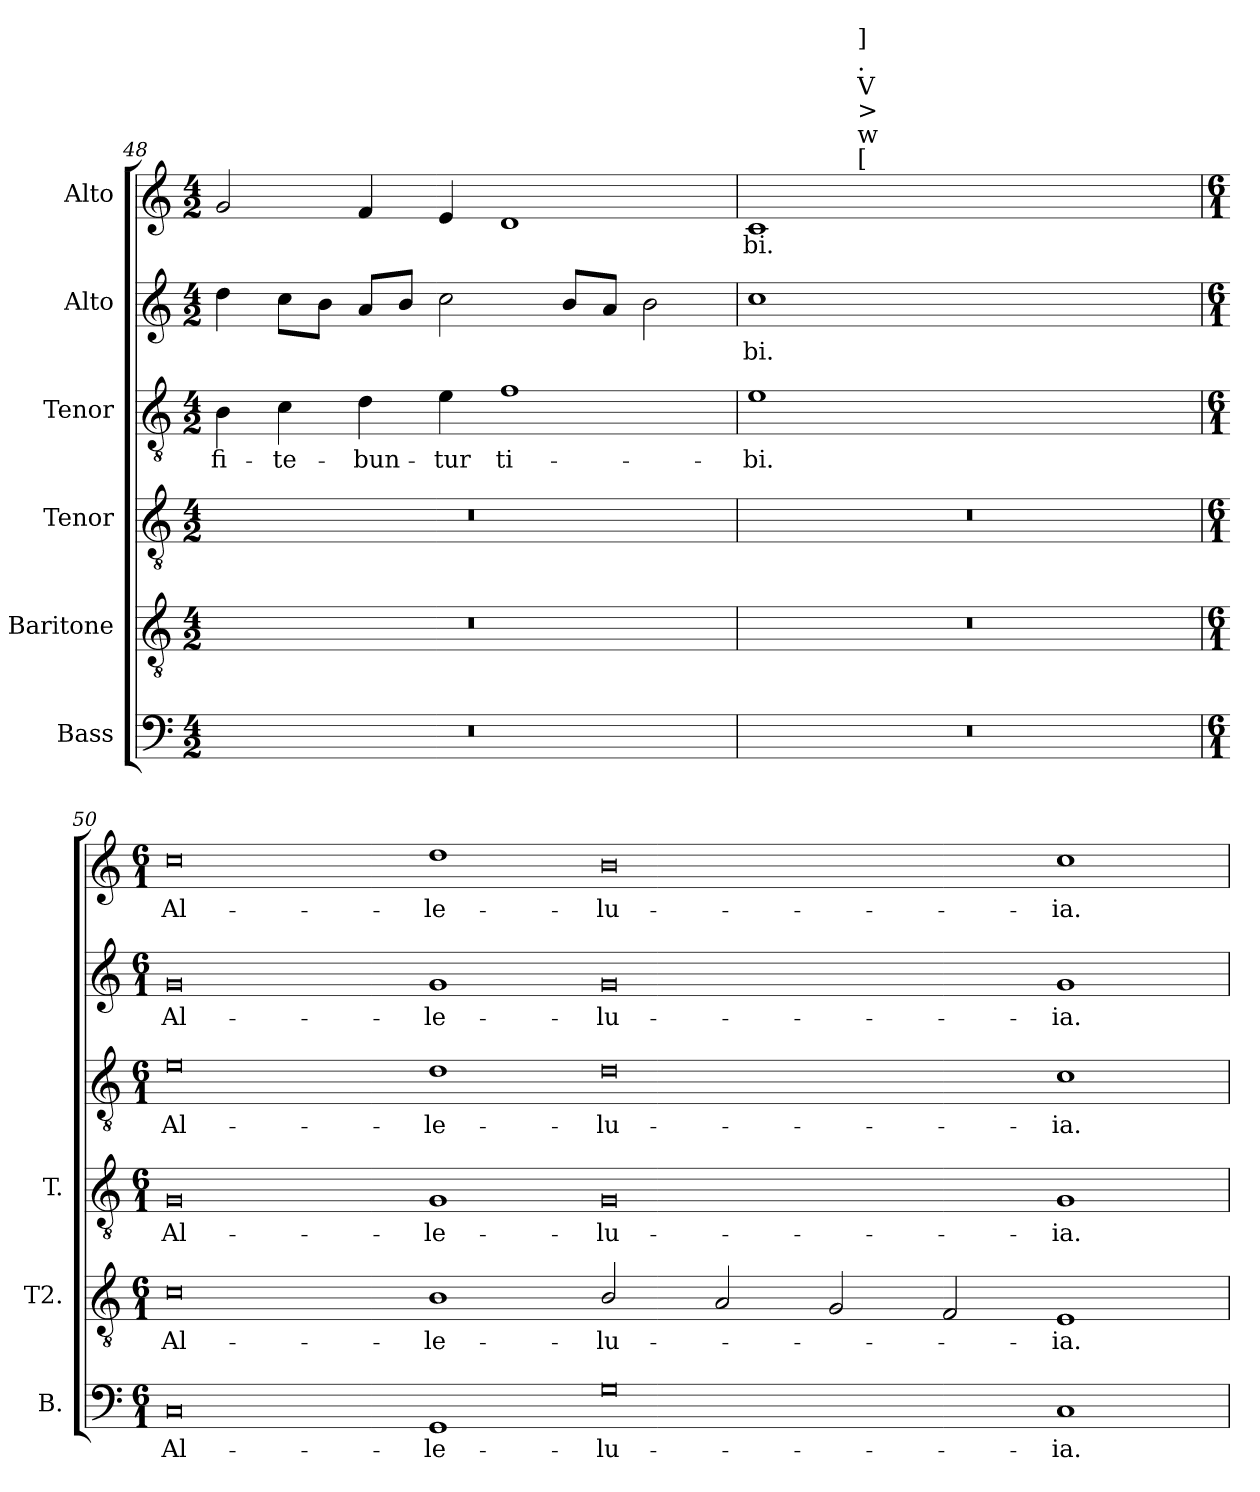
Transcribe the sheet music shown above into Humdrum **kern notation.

**kern	**text	**kern	**text	**kern	**text	**kern	**text	**kern	**text	**kern	**text
*part6	*part6	*part5	*part5	*part4	*part4	*part3	*part3	*part2	*part2	*part1	*part1
*staff6	*staff6	*staff5	*staff5	*staff4	*staff4	*staff3	*staff3	*staff2	*staff2	*staff1	*staff1
*I"Bass	*	*I"Baritone	*	*I"Tenor	*	*I"Tenor	*	*I"Alto	*	*I"Alto	*
*I'B.	*	*I'T2.	*	*I'T.	*	*	*	*	*	*	*
*clefF4	*	*clefGv2	*	*clefGv2	*	*clefGv2	*	*clefG2	*	*clefG2	*
*	*	*ITrd7c12	*	*ITrd7c12	*	*ITrd7c12	*	*	*	*	*
*k[]	*	*k[]	*	*k[]	*	*k[]	*	*k[]	*	*k[]	*
*C:	*	*C:	*	*C:	*	*C:	*	*C:	*	*C:	*
*M4/2	*	*M4/2	*	*M4/2	*	*M4/2	*	*M4/2	*	*M4/2	*
=48	=48	=48	=48	=48	=48	=48	=48	=48	=48	=48	=48
!LO:N:vis=1	!	!LO:N:vis=1	!	!LO:N:vis=1	!	!	!	!	!	!	!
!	!	!	!	!	!	!	!LO:LY:b:color=#000000	!	!	!	!
0r	.	0r	.	0r	.	4BBi\	-fi-	4ddi\	.	2gi/	.
!	!	!	!	!	!	!	!LO:LY:b:color=#000000	!	!	!	!
.	.	.	.	.	.	4Ci\	-te-	8cci\L	.	.	.
.	.	.	.	.	.	.	.	8bi\J	.	.	.
!	!	!	!	!	!	!	!LO:LY:b:color=#000000	!	!	!	!
.	.	.	.	.	.	4Di\	-bun-	8ai/L	.	4fi/	.
.	.	.	.	.	.	.	.	8bi/J	.	.	.
!	!	!	!	!	!	!	!LO:LY:b:color=#000000	!	!	!	!
.	.	.	.	.	.	4Ei\	-tur	2cci\	.	4ei/	.
!	!	!	!	!	!	!	!LO:LY:b:color=#000000	!	!	!	!
.	.	.	.	.	.	1Fi	ti-	.	.	1di	.
.	.	.	.	.	.	.	.	8bi/L	.	.	.
.	.	.	.	.	.	.	.	8ai/J	.	.	.
.	.	.	.	.	.	.	.	2bi\	.	.	.
=49	=49	=49	=49	=49	=49	=49	=49	=49	=49	=49	=49
!	!	!	!	!	!	!	!LO:LY:b:color=#000000	!	!	!	!
!	!	!	!	!	!	!	!	!	!LO:LY:b:color=#000000	!	!
!	!	!	!	!	!	!	!	!	!	!	!LO:LY:b:color=#000000
*	*	*	*	*	*	*	*	*	*	*^	*
0r	.	0r	.	0r	.	1Ei	-bi.	1cci	-bi.	1ci	4ryy	-bi.
.	.	.	.	.	.	.	.	.	.	.	16ryy	.
.	.	.	.	.	.	.	.	.	.	.	64ryy	.
.	.	.	.	.	.	.	.	.	.	.	128ryy	.
.	.	.	.	.	.	.	.	.	.	.	1024ryy	.
!	!	!	!	!	!	!	!	!	!	!	!LO:TX:a:t=[	!
!	!	!	!	!	!	!	!	!	!	!	!LO:TX:t=w	!
!	!	!	!	!	!	!	!	!	!	!	!LO:TX:t=>	!
!	!	!	!	!	!	!	!	!	!	!	!LO:TX:t=V	!
!	!	!	!	!	!	!	!	!	!	!	!LO:TX:t=.	!
!	!	!	!	!	!	!	!	!	!	!	!LO:TX:t=]	!
.	.	.	.	.	.	.	.	.	.	.	1ryy	.
.	.	.	.	.	.	1ryy	.	1ryy	.	1ryy	.	.
.	.	.	.	.	.	.	.	.	.	.	2ryy	.
.	.	.	.	.	.	.	.	.	.	.	8ryy	.
.	.	.	.	.	.	.	.	.	.	.	32ryy	.
.	.	.	.	.	.	.	.	.	.	.	256..ryy	.
*	*	*	*	*	*	*	*	*	*	*v	*v	*
!!LO:PB:g=z
=50	=50	=50	=50	=50	=50	=50	=50	=50	=50	=50	=50
*M6/1	*	*M6/1	*	*M6/1	*	*M6/1	*	*M6/1	*	*M6/1	*
*	*	*	*	*	*	*	*	*	*	*^	*
!	!LO:LY:b:color=#000000	!	!	!	!	!	!	!	!	!	!	!
*	*	*	*	*	*	*	*	*	*	*v	*v	*
*	*	*	*	*	*	*	*	*	*	*^	*
!	!	!	!LO:LY:b:color=#000000	!	!	!	!	!	!	!	!	!
*	*	*	*	*	*	*	*	*	*	*v	*v	*
*	*	*	*	*	*	*	*	*	*	*^	*
!	!	!	!	!	!LO:LY:b:color=#000000	!	!	!	!	!	!	!
*	*	*	*	*	*	*	*	*	*	*v	*v	*
*	*	*	*	*	*	*	*	*	*	*^	*
!	!	!	!	!	!	!	!LO:LY:b:color=#000000	!	!	!	!	!
*	*	*	*	*	*	*	*	*	*	*v	*v	*
*	*	*	*	*	*	*	*	*	*	*^	*
!	!	!	!	!	!	!	!	!	!LO:LY:b:color=#000000	!	!	!
*	*	*	*	*	*	*	*	*	*	*v	*v	*
*	*	*	*	*	*	*	*	*	*	*^	*
!	!	!	!	!	!	!	!	!	!	!	!	!LO:LY:b:color=#000000
*	*	*	*	*	*	*	*	*	*	*v	*v	*
0Ci	Al-	0Ci	Al-	0GGi	Al-	0Ei	Al-	0gi	Al-	0cci	Al-
!	!LO:LY:b:color=#000000	!	!	!	!	!	!	!	!	!	!
!	!	!	!LO:LY:b:color=#000000	!	!	!	!	!	!	!	!
!	!	!	!	!	!LO:LY:b:color=#000000	!	!	!	!	!	!
!	!	!	!	!	!	!	!LO:LY:b:color=#000000	!	!	!	!
!	!	!	!	!	!	!	!	!	!LO:LY:b:color=#000000	!	!
!	!	!	!	!	!	!	!	!	!	!	!LO:LY:b:color=#000000
1GGi	-le-	1BBi	-le-	1GGi	-le-	1Di	-le-	1gi	-le-	1ddi	-le-
!	!LO:LY:b:color=#000000	!	!	!	!	!	!	!	!	!	!
!	!	!	!LO:LY:b:color=#000000	!	!	!	!	!	!	!	!
!	!	!	!	!	!LO:LY:b:color=#000000	!	!	!	!	!	!
!	!	!	!	!	!	!	!LO:LY:b:color=#000000	!	!	!	!
!	!	!	!	!	!	!	!	!	!LO:LY:b:color=#000000	!	!
!	!	!	!	!	!	!	!	!	!	!	!LO:LY:b:color=#000000
0Gi	-lu-	2BBi/	-lu-	0GGi	-lu-	0Di	-lu-	0gi	-lu-	0bi	-lu-
.	.	2AAi/	.	.	.	.	.	.	.	.	.
.	.	2GGi/	.	.	.	.	.	.	.	.	.
.	.	2FFi/	.	.	.	.	.	.	.	.	.
!	!LO:LY:b:color=#000000	!	!	!	!	!	!	!	!	!	!
!	!	!	!LO:LY:b:color=#000000	!	!	!	!	!	!	!	!
!	!	!	!	!	!LO:LY:b:color=#000000	!	!	!	!	!	!
!	!	!	!	!	!	!	!LO:LY:b:color=#000000	!	!	!	!
!	!	!	!	!	!	!	!	!	!LO:LY:b:color=#000000	!	!
!	!	!	!	!	!	!	!	!	!	!	!LO:LY:b:color=#000000
1Ci	-ia.	1EEi	-ia.	1GGi	-ia.	1Ci	-ia.	1gi	-ia.	1cci	-ia.
=	=	=	=	=	=	=	=	=	=	=	=
*-	*-	*-	*-	*-	*-	*-	*-	*-	*-	*-	*-
